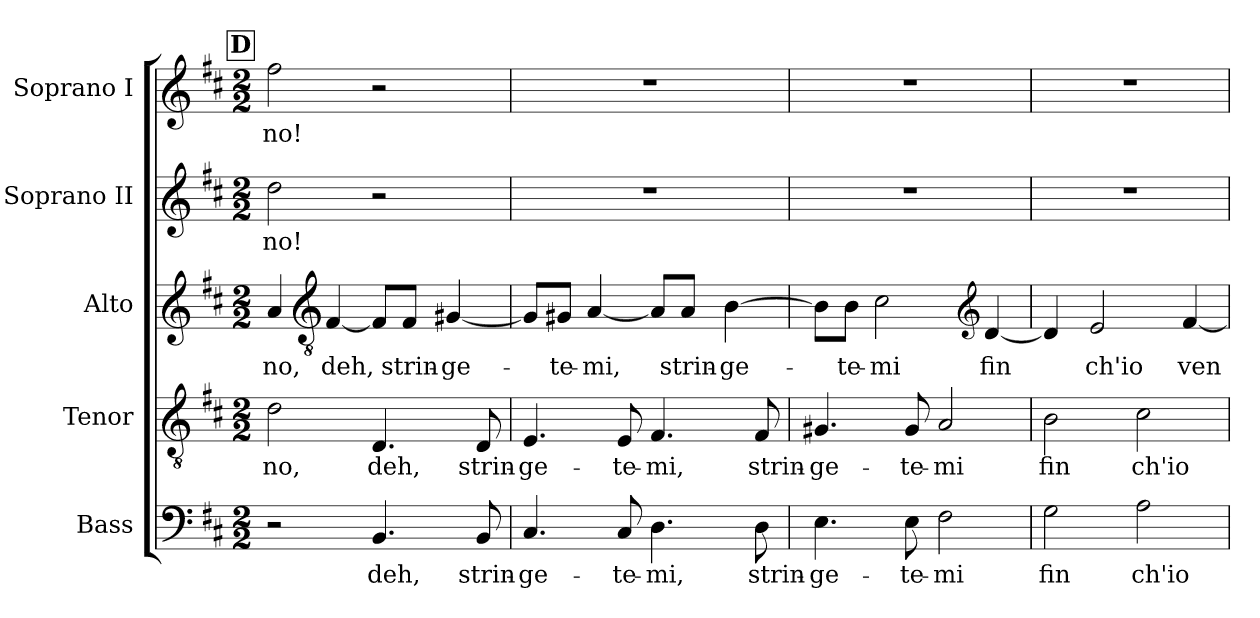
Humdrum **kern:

**kern	**text	**kern	**text	**kern	**text	**kern	**text	**kern	**text
*part5	*part5	*part4	*part4	*part3	*part3	*part2	*part2	*part1	*part1
*staff5	*staff5	*staff4	*staff4	*staff3	*staff3	*staff2	*staff2	*staff1	*staff1
*I"Bass	*	*I"Tenor	*	*I"Alto	*	*I"Soprano II	*	*I"Soprano I	*
*I'B.	*	*I'T.	*	*I'A.	*	*I'S. II	*	*I'S. I	*
!!LO:PB:g=z
*clefF4	*	*clefGv2	*	*clefG2	*	*clefG2	*	*clefG2	*
*	*	*ITrd7c12	*	*	*	*	*	*	*
*k[f#c#]	*	*k[f#c#]	*	*k[f#c#]	*	*k[f#c#]	*	*k[f#c#]	*
*D:	*	*D:	*	*D:	*	*D:	*	*D:	*
*M2/2	*	*M2/2	*	*M2/2	*	*M2/2	*	*M2/2	*
!!LO:REH:place=s1:B:color=#000000:enc=box:fs=15.4267:t=D
=57	=57	=57	=57	=57	=57	=57	=57	=57	=57
!	!	!	!LO:LY:b:color=#000000	!	!	!	!	!	!
!	!	!	!	!	!LO:LY:b:color=#000000	!	!	!	!
!	!	!	!	!	!	!	!LO:LY:b:color=#000000	!	!
!	!	!	!	!	!	!	!	!	!LO:LY:b:color=#000000
2r	.	2Di\	-no,	4ai/	-no,	2ddi\	-no!	2ff#i\	-no!
*	*	*	*	*clefGv2	*	*	*	*	*
!	!	!	!	!	!LO:LY:b:color=#000000	!	!	!	!
.	.	.	.	[<4F#i/	deh,	.	.	.	.
!	!LO:LY:b:color=#000000	!	!	!	!	!	!	!	!
!	!	!	!LO:LY:b:color=#000000	!	!	!	!	!	!
4.BBi/	deh,	4.DDi/	deh,	8F#i/L]	.	2r	.	2r	.
!	!	!	!	!	!LO:LY:b:color=#000000	!	!	!	!
.	.	.	.	8F#i/J	strin-	.	.	.	.
!	!	!	!	!	!LO:LY:b:color=#000000	!	!	!	!
.	.	.	.	[<4G#Xi/	-ge-	.	.	.	.
!	!LO:LY:b:color=#000000	!	!	!	!	!	!	!	!
!	!	!	!LO:LY:b:color=#000000	!	!	!	!	!	!
8BBi/	strin-	8DDi/	strin-	.	.	.	.	.	.
=58	=58	=58	=58	=58	=58	=58	=58	=58	=58
!	!LO:LY:b:color=#000000	!	!	!	!	!	!	!	!
!	!	!	!LO:LY:b:color=#000000	!	!	!	!	!	!
4.C#i/	-ge-	4.EEi/	-ge-	8G#i/L]	.	1r	.	1r	.
!	!	!	!	!	!LO:LY:b:color=#000000	!	!	!	!
.	.	.	.	8G#Xi/J	-te-	.	.	.	.
!	!	!	!	!	!LO:LY:b:color=#000000	!	!	!	!
.	.	.	.	[<4Ai/	-mi,	.	.	.	.
!	!LO:LY:b:color=#000000	!	!	!	!	!	!	!	!
!	!	!	!LO:LY:b:color=#000000	!	!	!	!	!	!
8C#i/	-te-	8EEi/	-te-	.	.	.	.	.	.
!	!LO:LY:b:color=#000000	!	!	!	!	!	!	!	!
!	!	!	!LO:LY:b:color=#000000	!	!	!	!	!	!
4.Di\	-mi,	4.FF#i/	-mi,	8Ai/L]	.	.	.	.	.
!	!	!	!	!	!LO:LY:b:color=#000000	!	!	!	!
.	.	.	.	8Ai/J	strin-	.	.	.	.
!	!	!	!	!	!LO:LY:b:color=#000000	!	!	!	!
.	.	.	.	[>4Bi\	-ge-	.	.	.	.
!	!LO:LY:b:color=#000000	!	!	!	!	!	!	!	!
!	!	!	!LO:LY:b:color=#000000	!	!	!	!	!	!
8Di\	strin-	8FF#i/	strin-	.	.	.	.	.	.
=59	=59	=59	=59	=59	=59	=59	=59	=59	=59
!	!LO:LY:b:color=#000000	!	!	!	!	!	!	!	!
!	!	!	!LO:LY:b:color=#000000	!	!	!	!	!	!
4.Ei\	-ge-	4.GG#Xi/	-ge-	8Bi\L]	.	1r	.	1r	.
!	!	!	!	!	!LO:LY:b:color=#000000	!	!	!	!
.	.	.	.	8Bi\J	-te-	.	.	.	.
!	!	!	!	!	!LO:LY:b:color=#000000	!	!	!	!
.	.	.	.	2c#i\	-mi	.	.	.	.
!	!LO:LY:b:color=#000000	!	!	!	!	!	!	!	!
!	!	!	!LO:LY:b:color=#000000	!	!	!	!	!	!
8Ei\	-te-	8GG#i/	-te-	.	.	.	.	.	.
!	!LO:LY:b:color=#000000	!	!	!	!	!	!	!	!
!	!	!	!LO:LY:b:color=#000000	!	!	!	!	!	!
2F#i\	-mi	2AAi/	-mi	.	.	.	.	.	.
*	*	*	*	*clefG2	*	*	*	*	*
!	!	!	!	!	!LO:LY:b:color=#000000	!	!	!	!
.	.	.	.	[<4di/	fin	.	.	.	.
=60	=60	=60	=60	=60	=60	=60	=60	=60	=60
!	!LO:LY:b:color=#000000	!	!	!	!	!	!	!	!
!	!	!	!LO:LY:b:color=#000000	!	!	!	!	!	!
2Gi\	fin	2BBi\	fin	4di/]	.	1r	.	1r	.
!	!	!	!	!	!LO:LY:b:color=#000000	!	!	!	!
.	.	.	.	2ei/	ch'io	.	.	.	.
!	!LO:LY:b:color=#000000	!	!	!	!	!	!	!	!
!	!	!	!LO:LY:b:color=#000000	!	!	!	!	!	!
2Ai\	ch'io	2C#i\	ch'io	.	.	.	.	.	.
!	!	!	!	!	!LO:LY:b:color=#000000	!	!	!	!
.	.	.	.	[<4f#i/	ven-	.	.	.	.
=	=	=	=	=	=	=	=	=	=
*-	*-	*-	*-	*-	*-	*-	*-	*-	*-
